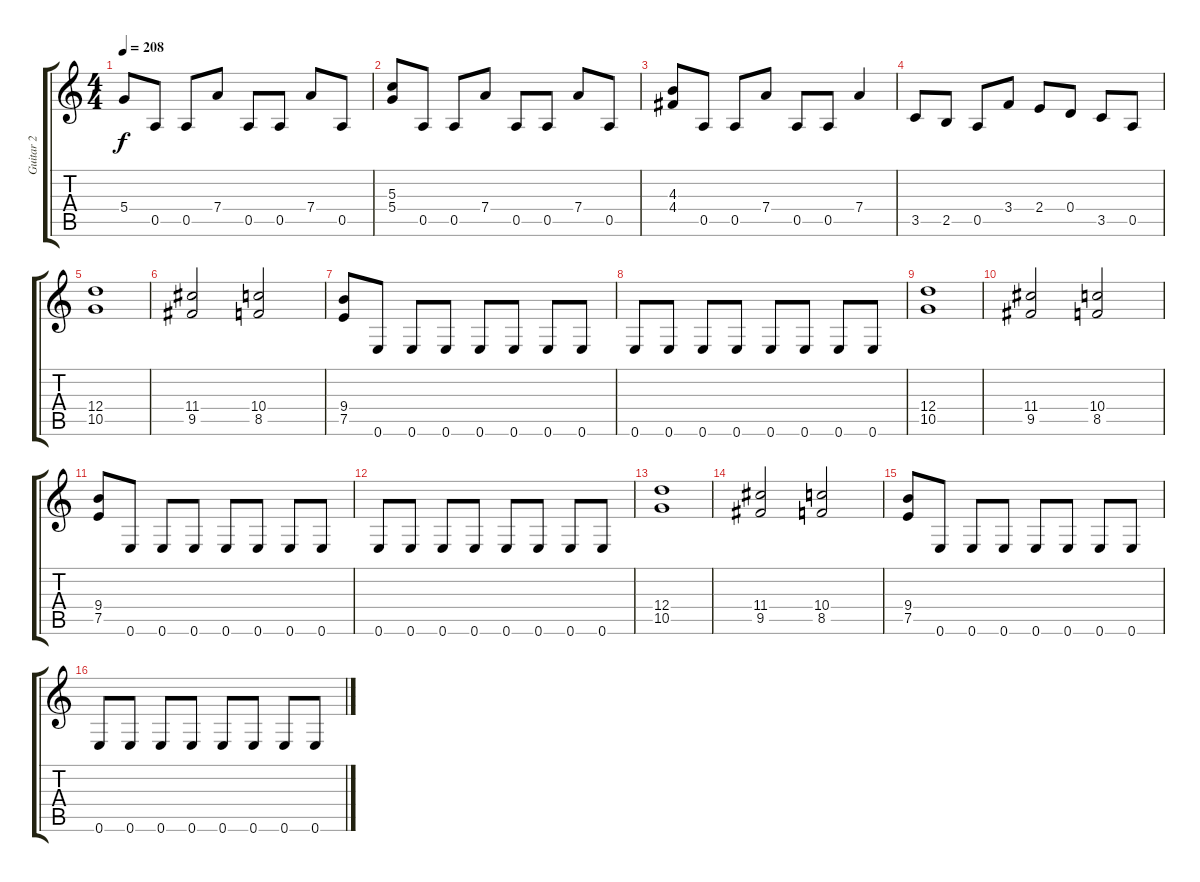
\track ("Guitar 2" "Guitar 2") {instrument overdrivenguitar}
\staff {score tabs}
\tuning (E4 B3 G3 D3 A2 E2) {hide}
\ts (4 4)
\tempo 208
\clef g2
\ks c
5.4.8{dy f} 0.5.8 0.5.8 7.4.8 0.5.8 0.5.8 7.4.8 0.5.8 |
(5.3 5.4).8 0.5.8 0.5.8 7.4.8 0.5.8 0.5.8 7.4.8 0.5.8 |
(4.3 4.4).8 0.5.8 0.5.8 7.4.8 0.5.8 0.5.8 7.4.4 |
3.5.8 2.5.8 0.5.8 3.4.8 2.4.8 0.4.8 3.5.8 0.5.8 |
(12.4 10.5).1 |
(11.4 9.5).2 (10.4 8.5).2 |
(9.4 7.5).8 0.6.8 0.6.8 0.6.8 0.6.8 0.6.8 0.6.8 0.6.8 |
0.6.8 0.6.8 0.6.8 0.6.8 0.6.8 0.6.8 0.6.8 0.6.8 |
(12.4 10.5).1 |
(11.4 9.5).2 (10.4 8.5).2 |
(9.4 7.5).8 0.6.8 0.6.8 0.6.8 0.6.8 0.6.8 0.6.8 0.6.8 |
0.6.8 0.6.8 0.6.8 0.6.8 0.6.8 0.6.8 0.6.8 0.6.8 |
(12.4 10.5).1 |
(11.4 9.5).2 (10.4 8.5).2 |
(9.4 7.5).8 0.6.8 0.6.8 0.6.8 0.6.8 0.6.8 0.6.8 0.6.8 |
0.6.8 0.6.8 0.6.8 0.6.8 0.6.8 0.6.8 0.6.8 0.6.8
